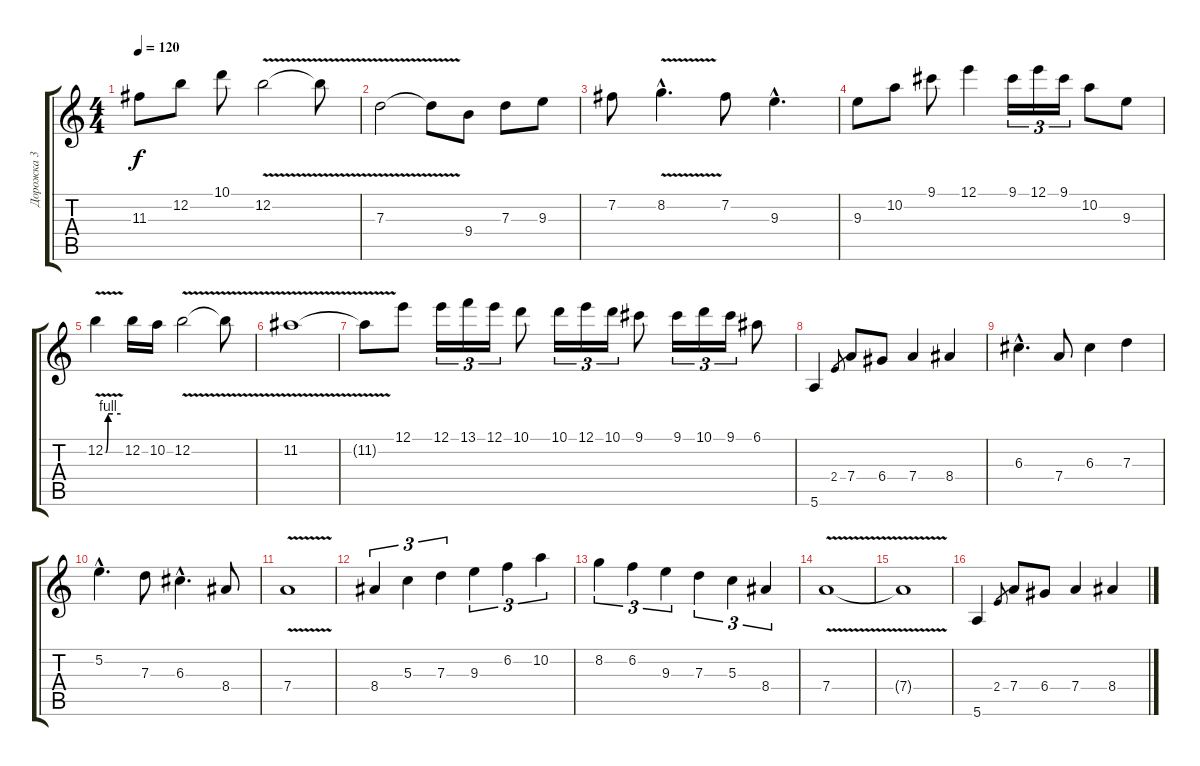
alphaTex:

\track ("Дорожка 3" "Дорожка 3") {instrument distortionguitar}
\staff {score tabs}
\tuning (E4 B3 G3 D3 A2 E2) {hide}
\ts (4 4)
\tempo 120
\clef g2
\ks c
11.3.8{dy f} 12.2.8 10.1.8 12.2{v}.2 12.2{t}.8 |
7.3{v}.2 7.3{t}.8 9.4.8 7.3.8 9.3.8 |
7.2.8 8.2{v hac}.4{d} 7.2.8 9.3{hac}.4{d} |
9.3.8 10.2.8 9.1.8 12.1.4 9.1.16{tu (3 2)} 12.1.16{tu (3 2)} 9.1.16{tu (3 2)} 10.2.8 9.3.8 |
12.2{be (custom 0 0 2 0 11 4 30 4 60 4) v}.4 12.2.16 10.2.16 12.2{v}.2 12.2{t}.8 |
11.2{v}.1 |
11.2{t}.8 12.1.8 12.1.16{tu (3 2)} 13.1.16{tu (3 2)} 12.1.16{tu (3 2)} 10.1.8 10.1.16{tu (3 2)} 12.1.16{tu (3 2)} 10.1.16{tu (3 2)} 9.1.8 9.1.16{tu (3 2)} 10.1.16{tu (3 2)} 9.1.16{tu (3 2)} 6.1.8 |
5.6.4 2.4.8{gr} 7.4.8 6.4.8 7.4.4 8.4.4 |
6.3{hac}.4{d} 7.4.8 6.3.4 7.3.4 |
5.2{hac}.4{d} 7.3.8 6.3{hac}.4{d} 8.4.8 |
7.4{v}.1 |
8.4.4{tu (3 2)} 5.3.4{tu (3 2)} 7.3.4{tu (3 2)} 9.3.4{tu (3 2)} 6.2.4{tu (3 2)} 10.2.4{tu (3 2)} |
8.2.4{tu (3 2)} 6.2.4{tu (3 2)} 9.3.4{tu (3 2)} 7.3.4{tu (3 2)} 5.3.4{tu (3 2)} 8.4.4{tu (3 2)} |
7.4{v}.1 |
7.4{t}.1 |
5.6.4 2.4.8{gr} 7.4.8 6.4.8 7.4.4 8.4.4
